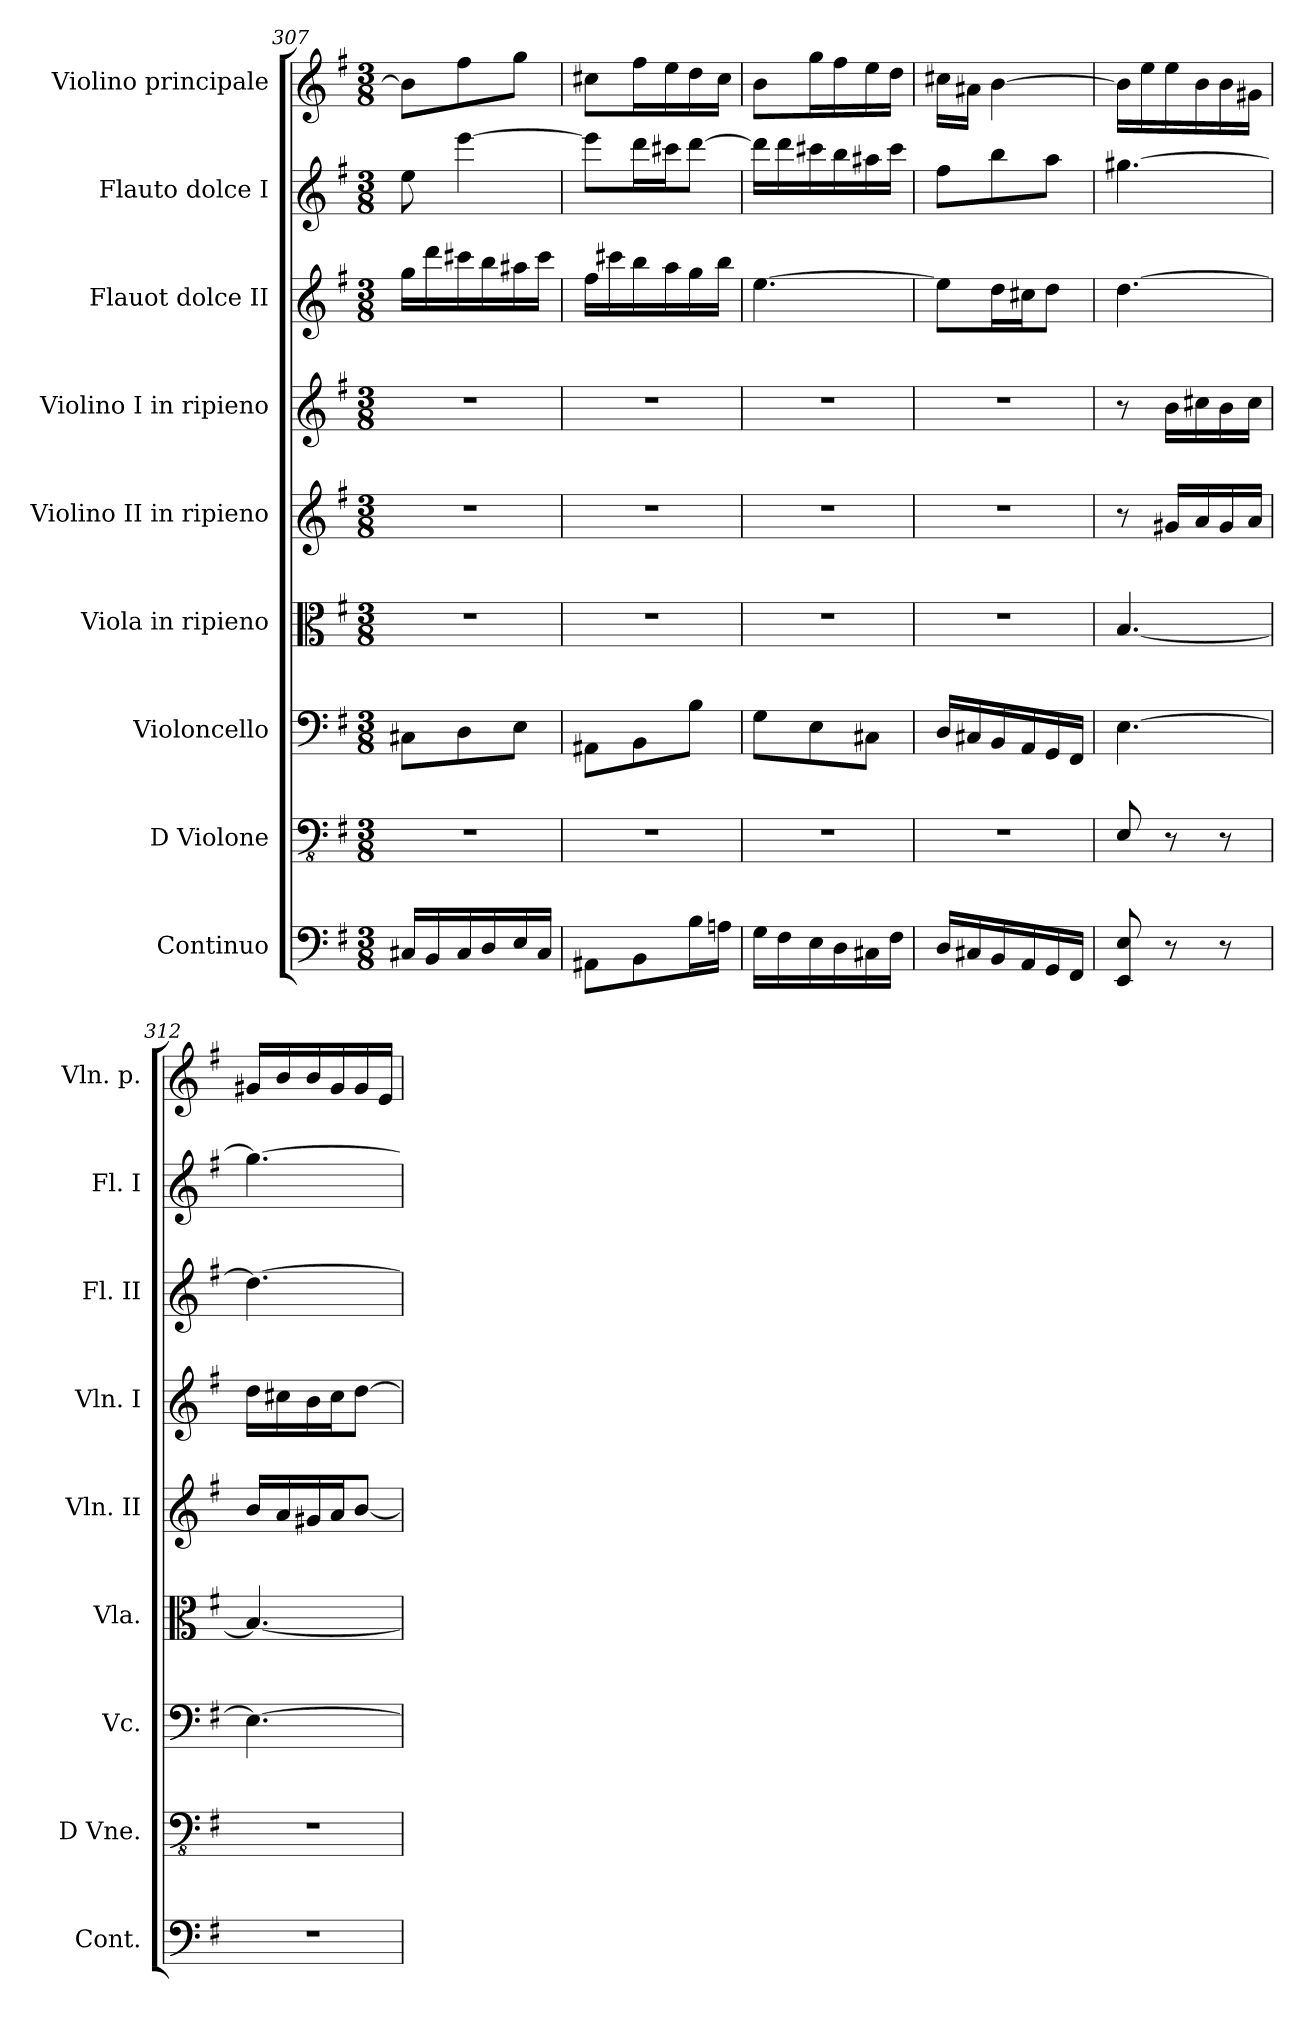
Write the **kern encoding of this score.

**kern	**kern	**kern	**kern	**kern	**kern	**kern	**kern	**kern
*part9	*part8	*part7	*part6	*part5	*part4	*part3	*part2	*part1
*staff9	*staff8	*staff7	*staff6	*staff5	*staff4	*staff3	*staff2	*staff1
*I"Continuo	*I"D Violone	*I"Violoncello	*I"Viola in ripieno	*I"Violino II in ripieno	*I"Violino I in ripieno	*I"Flauot dolce II	*I"Flauto dolce I	*I"Violino principale
*I'Cont.	*I'D Vne.	*I'Vc.	*I'Vla.	*I'Vln. II	*I'Vln. I	*I'Fl. II	*I'Fl. I	*I'Vln. p.
!!LO:PB:g=z
*clefF4	*clefFv4	*clefF4	*clefC3	*clefG2	*clefG2	*clefG2	*clefG2	*clefG2
*	*ITrd7c12	*	*	*	*	*	*	*
*k[f#]	*k[f#]	*k[f#]	*k[f#]	*k[f#]	*k[f#]	*k[f#]	*k[f#]	*k[f#]
*M3/8	*M3/8	*M3/8	*M3/8	*M3/8	*M3/8	*M3/8	*M3/8	*M3/8
=307	=307	=307	=307	=307	=307	=307	=307	=307
16C#X/LL	4.r	8C#X\L	4.r	4.r	4.r	16gg\LL	8ee\	8b\L]
16BB/	.	.	.	.	.	16ddd\	.	.
16C#/	.	8D\	.	.	.	16ccc#X\	[4eee\	8ff#\
16D/	.	.	.	.	.	16bb\	.	.
16E/	.	8E\J	.	.	.	16aa#X\	.	8gg\J
16C#/JJ	.	.	.	.	.	16ccc#\JJ	.	.
=308	=308	=308	=308	=308	=308	=308	=308	=308
8AA#X\L	4.r	8AA#X\L	4.r	4.r	4.r	16ff#\LL	8eee\L]	8cc#X\L
.	.	.	.	.	.	16ccc#X\	.	.
8BB\	.	8BB\	.	.	.	16bb\	16ddd\L	16ff#\L
.	.	.	.	.	.	16aa\	16ccc#X\J	16ee\
16B\L	.	8B\J	.	.	.	16gg\	[8ddd\J	16dd\
16An\JJ	.	.	.	.	.	16bb\JJ	.	16cc#\JJ
=309	=309	=309	=309	=309	=309	=309	=309	=309
16G\LL	4.r	8G\L	4.r	4.r	4.r	[4.ee\	16ddd\LL]	8b\L
16F#\	.	.	.	.	.	.	16ddd\	.
16E\	.	8E\	.	.	.	.	16ccc#X\	16gg\L
16D\	.	.	.	.	.	.	16bb\	16ff#\
16C#X\	.	8C#X\J	.	.	.	.	16aa#X\	16ee\
16F#\JJ	.	.	.	.	.	.	16ccc#\JJ	16dd\JJ
=310	=310	=310	=310	=310	=310	=310	=310	=310
16D/LL	4.r	16D/LL	4.r	4.r	4.r	8ee\L]	8ff#\L	16cc#X\LL
16C#X/	.	16C#X/	.	.	.	.	.	16a#X\JJ
16BB/	.	16BB/	.	.	.	16dd\L	8bb\	[4b\
16AA/	.	16AA/	.	.	.	16cc#X\J	.	.
16GG/	.	16GG/	.	.	.	8dd\J	8aa\J	.
16FF#/JJ	.	16FF#/JJ	.	.	.	.	.	.
=311	=311	=311	=311	=311	=311	=311	=311	=311
8EE/ 8E/	8EEE/	[4.E\	[4.B/	8r	8r	[4.dd\	[4.gg#X\	16b\LL]
.	.	.	.	.	.	.	.	16ee\
8r	8r	.	.	16g#X/LL	16b\LL	.	.	16ee\
.	.	.	.	16a/	16cc#X\	.	.	16b\
8r	8r	.	.	16g#/	16b\	.	.	16b\
.	.	.	.	16a/JJ	16cc#\JJ	.	.	16g#X\JJ
!!LO:PB:g=z
=312	=312	=312	=312	=312	=312	=312	=312	=312
4.r	4.r	4.E\_	4.B/_	16b/LL	16dd\LL	4.dd\_	4.gg#\_	16g#X/LL
.	.	.	.	16a/	16cc#X\	.	.	16b/
.	.	.	.	16g#X/	16b\	.	.	16b/
.	.	.	.	16a/J	16cc#\J	.	.	16g#/
.	.	.	.	[8b/J	[8dd\J	.	.	16g#/
.	.	.	.	.	.	.	.	16e/JJ
=	=	=	=	=	=	=	=	=
*-	*-	*-	*-	*-	*-	*-	*-	*-
